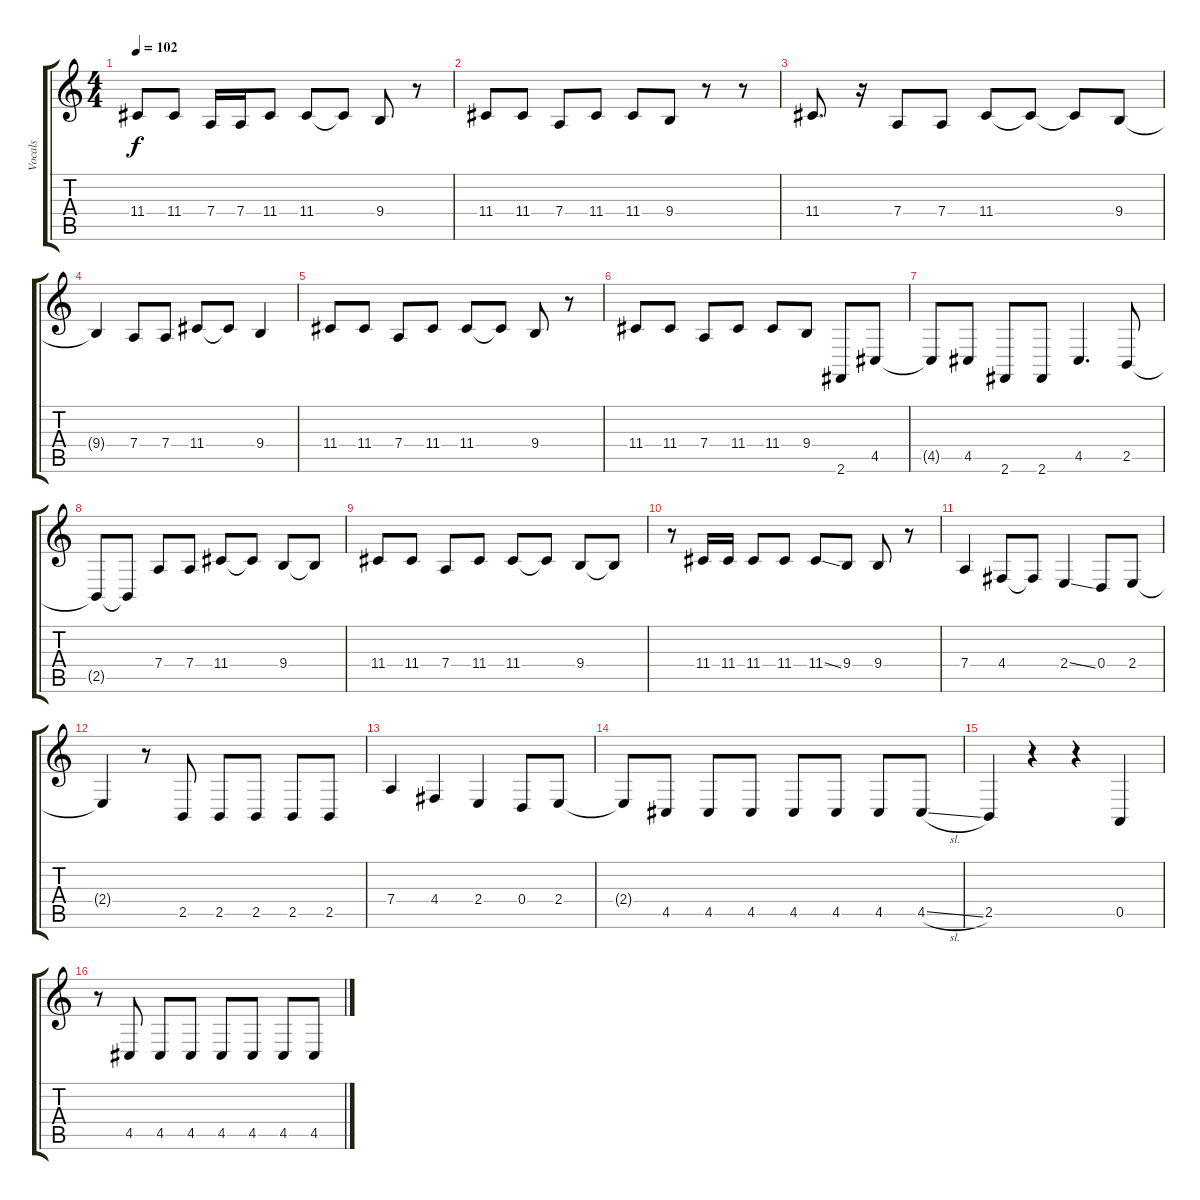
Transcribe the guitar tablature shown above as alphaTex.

\track ("Vocals" "Vocals") {instrument trumpet}
\staff {score tabs}
\tuning (E4 B3 G3 D3 A2 E2) {hide}
\ts (4 4)
\tempo 102
\clef g2
\ks c
11.4.8{dy f} 11.4.8 7.4.16 7.4.16 11.4.8 11.4.8 11.4{t}.8 9.4.8 r.8 |
11.4.8 11.4.8 7.4.8 11.4.8 11.4.8 9.4.8 r.8 r.8 |
11.4.8{d} r.16 7.4.8 7.4.8 11.4.8 11.4{t}.8 11.4{t}.8 9.4.8 |
9.4{t}.4 7.4.8 7.4.8 11.4.8 11.4{t}.8 9.4.4 |
11.4.8 11.4.8 7.4.8 11.4.8 11.4.8 11.4{t}.8 9.4.8 r.8 |
11.4.8 11.4.8 7.4.8 11.4.8 11.4.8 9.4.8 2.6.8 4.5.8 |
4.5{t}.8 4.5.8 2.6.8 2.6.8 4.5.4{d} 2.5.8 |
2.5{t}.8 2.5{t}.8 7.4.8 7.4.8 11.4.8 11.4{t}.8 9.4.8 9.4{t}.8 |
11.4.8 11.4.8 7.4.8 11.4.8 11.4.8 11.4{t}.8 9.4.8 9.4{t}.8 |
r.8 11.4.16 11.4.16 11.4.8 11.4.8 11.4{ss}.8 9.4.8 9.4.8 r.8 |
7.4.4 4.4.8 4.4{t}.8 2.4{ss}.4 0.4.8 2.4.8 |
2.4{t}.4 r.8 2.5.8 2.5.8 2.5.8 2.5.8 2.5.8 |
7.4.4 4.4.4 2.4.4 0.4.8 2.4.8 |
2.4{t}.8 4.5.8 4.5.8 4.5.8 4.5.8 4.5.8 4.5.8 4.5{sl}.8 |
2.5.4 r.4 r.4 0.5.4 |
r.8 4.5.8 4.5.8 4.5.8 4.5.8 4.5.8 4.5.8 4.5{sl}.8
